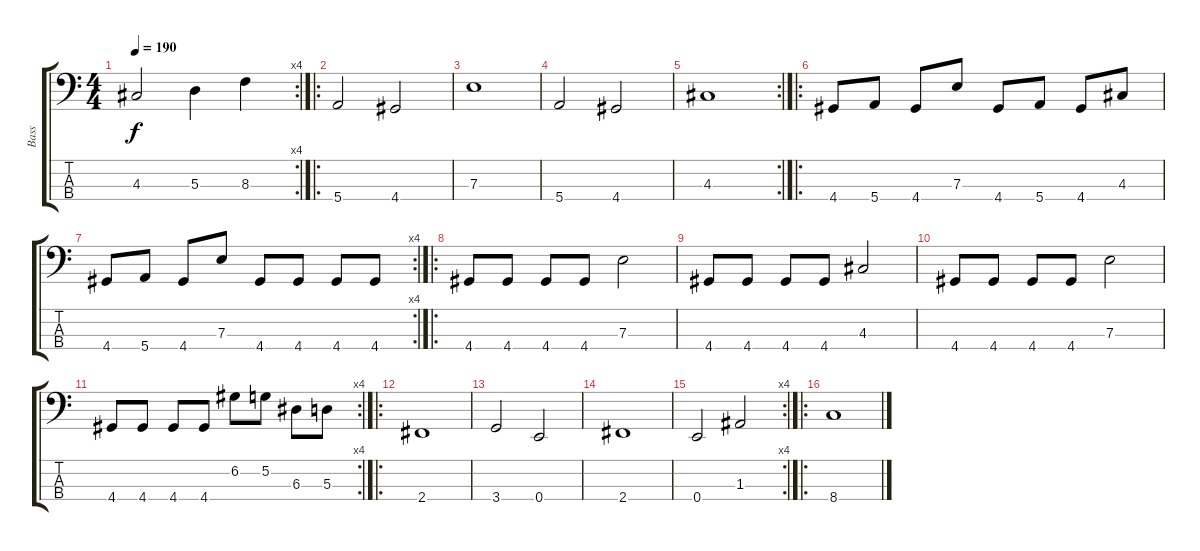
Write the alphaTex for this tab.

\track ("Bass" "Bass") {instrument electricbassfinger}
\staff {score tabs}
\tuning (G2 D2 A1 E1) {hide}
\rc 4
\ts (4 4)
\tempo 190
\clef f4
\ks c
4.3.2{dy f} 5.3.4 8.3.4 |
\ro
5.4.2 4.4.2 |
7.3.1 |
5.4.2 4.4.2 |
\rc 2
4.3.1 |
\ro
4.4.8 5.4.8 4.4.8 7.3.8 4.4.8 5.4.8 4.4.8 4.3.8 |
\rc 4
4.4.8 5.4.8 4.4.8 7.3.8 4.4.8 4.4.8 4.4.8 4.4.8 |
\ro
4.4.8 4.4.8 4.4.8 4.4.8 7.3.2 |
4.4.8 4.4.8 4.4.8 4.4.8 4.3.2 |
4.4.8 4.4.8 4.4.8 4.4.8 7.3.2 |
\rc 4
4.4.8 4.4.8 4.4.8 4.4.8 6.2.8 5.2.8 6.3.8 5.3.8 |
\ro
2.4.1 |
3.4.2 0.4.2 |
2.4.1 |
\rc 4
0.4.2 1.3.2 |
\ro
8.4.1
